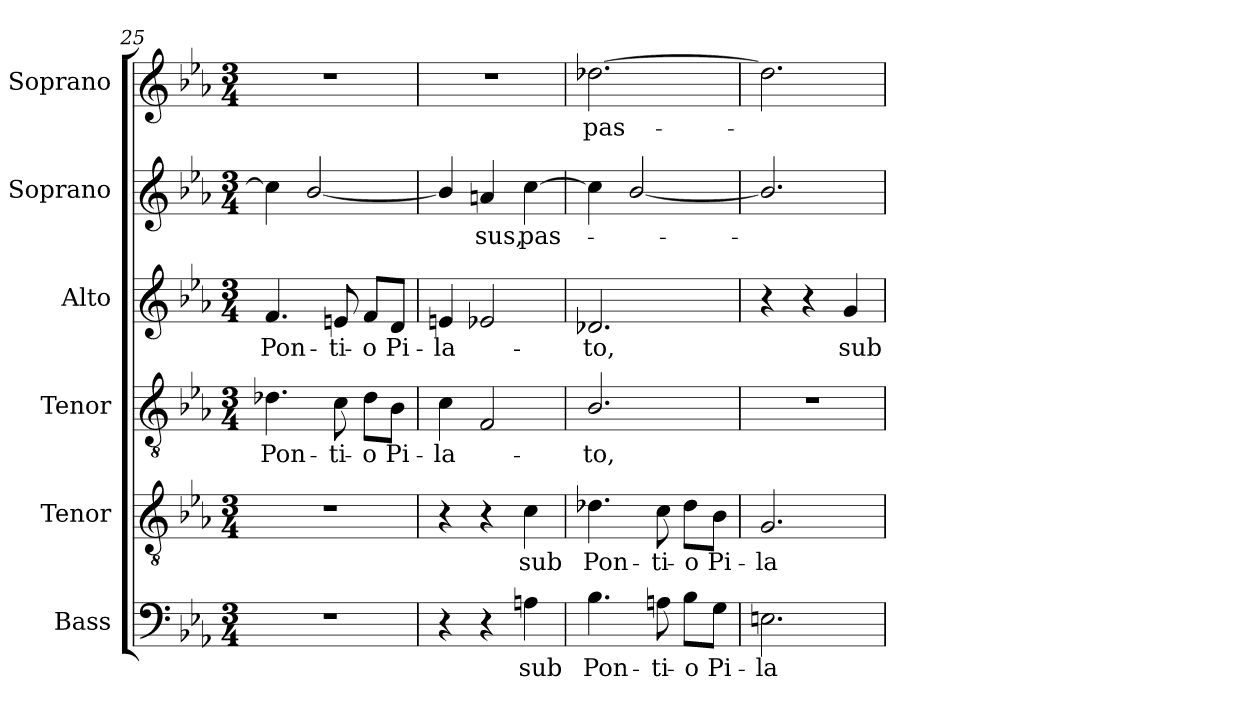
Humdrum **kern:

**kern	**text	**kern	**text	**kern	**text	**kern	**text	**kern	**text	**kern	**text
*part6	*part6	*part5	*part5	*part4	*part4	*part3	*part3	*part2	*part2	*part1	*part1
*staff6	*staff6	*staff5	*staff5	*staff4	*staff4	*staff3	*staff3	*staff2	*staff2	*staff1	*staff1
*I"Bass	*	*I"Tenor	*	*I"Tenor	*	*I"Alto	*	*I"Soprano	*	*I"Soprano	*
*I'B.	*	*I'T.	*	*I'T.	*	*I'A.	*	*I'S.	*	*I'S.	*
*clefF4	*	*clefGv2	*	*clefGv2	*	*clefG2	*	*clefG2	*	*clefG2	*
*	*	*ITrd7c12	*	*ITrd7c12	*	*	*	*	*	*	*
*k[b-e-a-]	*	*k[b-e-a-]	*	*k[b-e-a-]	*	*k[b-e-a-]	*	*k[b-e-a-]	*	*k[b-e-a-]	*
*E-:	*	*E-:	*	*E-:	*	*E-:	*	*E-:	*	*E-:	*
*M3/4	*	*M3/4	*	*M3/4	*	*M3/4	*	*M3/4	*	*M3/4	*
=25	=25	=25	=25	=25	=25	=25	=25	=25	=25	=25	=25
!LO:N:vis=1	!	!LO:N:vis=1	!	!	!	!	!	!	!	!	!
!	!	!	!	!	!LO:LY:b:color=#000000	!	!	!	!	!	!
!	!	!	!	!	!	!	!LO:LY:b:color=#000000	!	!	!LO:N:vis=1	!
2.r	.	2.r	.	4.D-Xi\	Pon-	4.fi/	Pon-	4cci\]	.	2.r	.
.	.	.	.	.	.	.	.	[2b-i/	.	.	.
!	!	!	!	!	!LO:LY:b:color=#000000	!	!	!	!	!	!
!	!	!	!	!	!	!	!LO:LY:b:color=#000000	!	!	!	!
.	.	.	.	8Ci\	-ti-	8eni/	-ti-	.	.	.	.
!	!	!	!	!	!LO:LY:b:color=#000000	!	!	!	!	!	!
!	!	!	!	!	!	!	!LO:LY:b:color=#000000	!	!	!	!
.	.	.	.	8D-i\L	-o	8fi/L	-o	.	.	.	.
!	!	!	!	!	!LO:LY:b:color=#000000	!	!	!	!	!	!
!	!	!	!	!	!	!	!LO:LY:b:color=#000000	!	!	!	!
.	.	.	.	8BB-i\J	Pi-	8di/J	Pi-	.	.	.	.
=26	=26	=26	=26	=26	=26	=26	=26	=26	=26	=26	=26
!	!	!	!	!	!LO:LY:b:color=#000000	!	!	!	!	!	!
!	!	!	!	!	!	!	!LO:LY:b:color=#000000	!	!	!LO:N:vis=1	!
4r	.	4r	.	4Ci\	-la-	4eni/	-la-	4b-i/]	.	2.r	.
!	!	!	!	!	!	!	!	!	!LO:LY:b:color=#000000	!	!
4r	.	4r	.	2FFi/	.	2e-Xi/	.	4ani/	-sus,	.	.
!	!LO:LY:b:color=#000000	!	!	!	!	!	!	!	!	!	!
!	!	!	!LO:LY:b:color=#000000	!	!	!	!	!	!	!	!
!	!	!	!	!	!	!	!	!	!LO:LY:b:color=#000000	!	!
4Ani\	sub	4Ci\	sub	.	.	.	.	[4cci\	pas-	.	.
=27	=27	=27	=27	=27	=27	=27	=27	=27	=27	=27	=27
!	!LO:LY:b:color=#000000	!	!	!	!	!	!	!	!	!	!
!	!	!	!LO:LY:b:color=#000000	!	!	!	!	!	!	!	!
!	!	!	!	!	!LO:LY:b:color=#000000	!	!	!	!	!	!
!	!	!	!	!	!	!	!LO:LY:b:color=#000000	!	!	!	!
!	!	!	!	!	!	!	!	!	!	!	!LO:LY:b:color=#000000
4.B-i\	Pon-	4.D-Xi\	Pon-	2.BB-i/	-to,	2.d-Xi/	-to,	4cci\]	.	[2.dd-Xi\	pas-
.	.	.	.	.	.	.	.	[2b-i/	.	.	.
!	!LO:LY:b:color=#000000	!	!	!	!	!	!	!	!	!	!
!	!	!	!LO:LY:b:color=#000000	!	!	!	!	!	!	!	!
8Ani\	-ti-	8Ci\	-ti-	.	.	.	.	.	.	.	.
!	!LO:LY:b:color=#000000	!	!	!	!	!	!	!	!	!	!
!	!	!	!LO:LY:b:color=#000000	!	!	!	!	!	!	!	!
8B-i\L	-o	8D-i\L	-o	.	.	.	.	.	.	.	.
!	!LO:LY:b:color=#000000	!	!	!	!	!	!	!	!	!	!
!	!	!	!LO:LY:b:color=#000000	!	!	!	!	!	!	!	!
8Gi\J	Pi-	8BB-i\J	Pi-	.	.	.	.	.	.	.	.
!!LO:LB:g=z
=28	=28	=28	=28	=28	=28	=28	=28	=28	=28	=28	=28
!	!LO:LY:b:color=#000000	!	!	!	!	!	!	!	!	!	!
!	!	!	!LO:LY:b:color=#000000	!LO:N:vis=1	!	!	!	!	!	!	!
2.Eni\	-la-	2.GGi/	-la-	2.r	.	4r	.	2.b-i/]	.	2.dd-i\]	.
.	.	.	.	.	.	4r	.	.	.	.	.
!	!	!	!	!	!	!	!LO:LY:b:color=#000000	!	!	!	!
.	.	.	.	.	.	4gi/	sub	.	.	.	.
=	=	=	=	=	=	=	=	=	=	=	=
*-	*-	*-	*-	*-	*-	*-	*-	*-	*-	*-	*-
